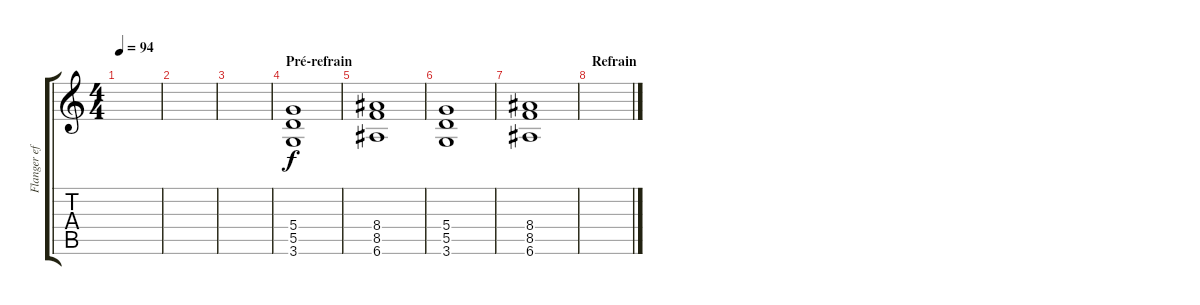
\track ("Flanger effect" "Flanger ef") {instrument distortionguitar}
\staff {score tabs}
\tuning (E4 B3 G3 D3 A2 E2) {hide}
\ts (4 4)
\tempo 94
\clef g2
\ks c
|
|
|
\section ("" "Pré-refrain")
(5.4 5.5 3.6).1 |
(8.4 8.5 6.6).1 |
(5.4 5.5 3.6).1 |
(8.4 8.5 6.6).1 |
\section ("" "Refrain")
